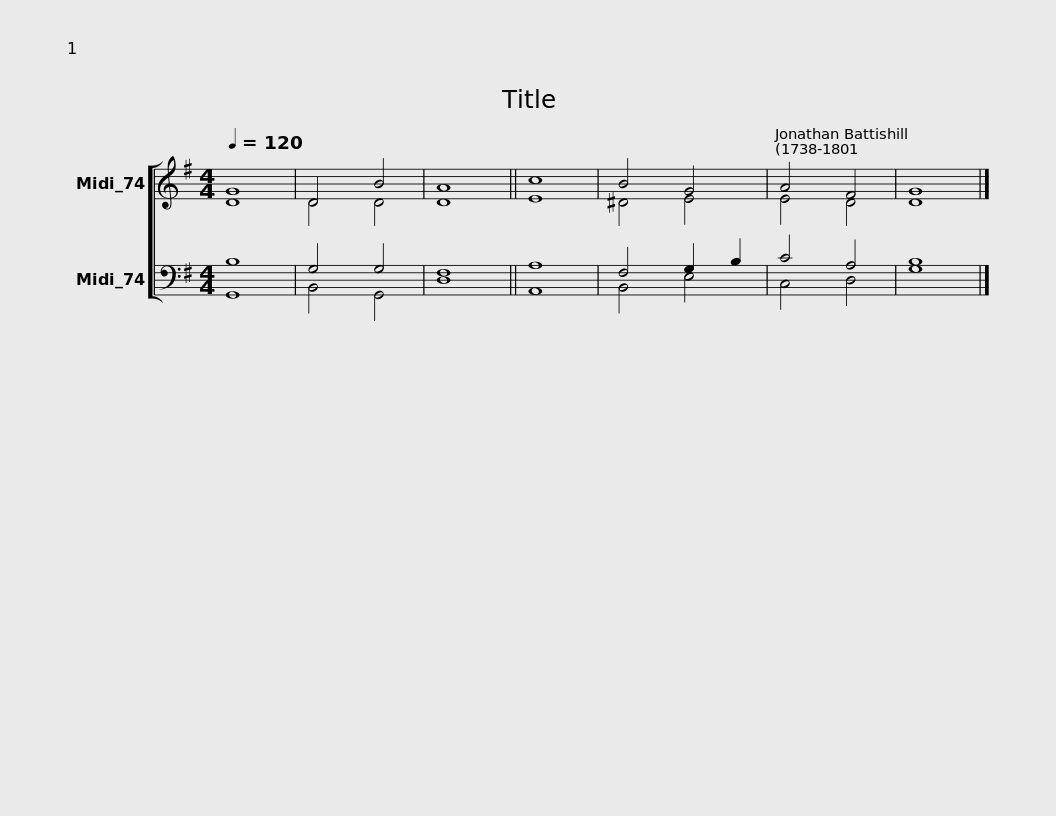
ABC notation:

X:1
%%score [ ( 1 2 ) ( 3 4 ) ]
L:1/8
Q:1/4=120
M:4/4
I:linebreak $
K:G
V:1 treble
V:2 treble
V:3 bass
V:4 bass
V:1
 G8 | D4 B4 | A8 || c8 | B4 G4 | %5
 A4 F4 | G8 |] %7
V:2
 D8 | D4 D4 | D8 || E8 | ^D4 E4 | %5
 E4 D4 | D8 |] %7
V:3
 B,8 | G,4 G,4 | F,8 || A,8 | F,4 G,2 B,2 | %5
 C4 A,4 | B,8 |] %7
V:4
 G,,8 | B,,4 G,,4 | D,8 || A,,8 | B,,4 E,4 | %5
 C,4 D,4 | G,8 |] %7
